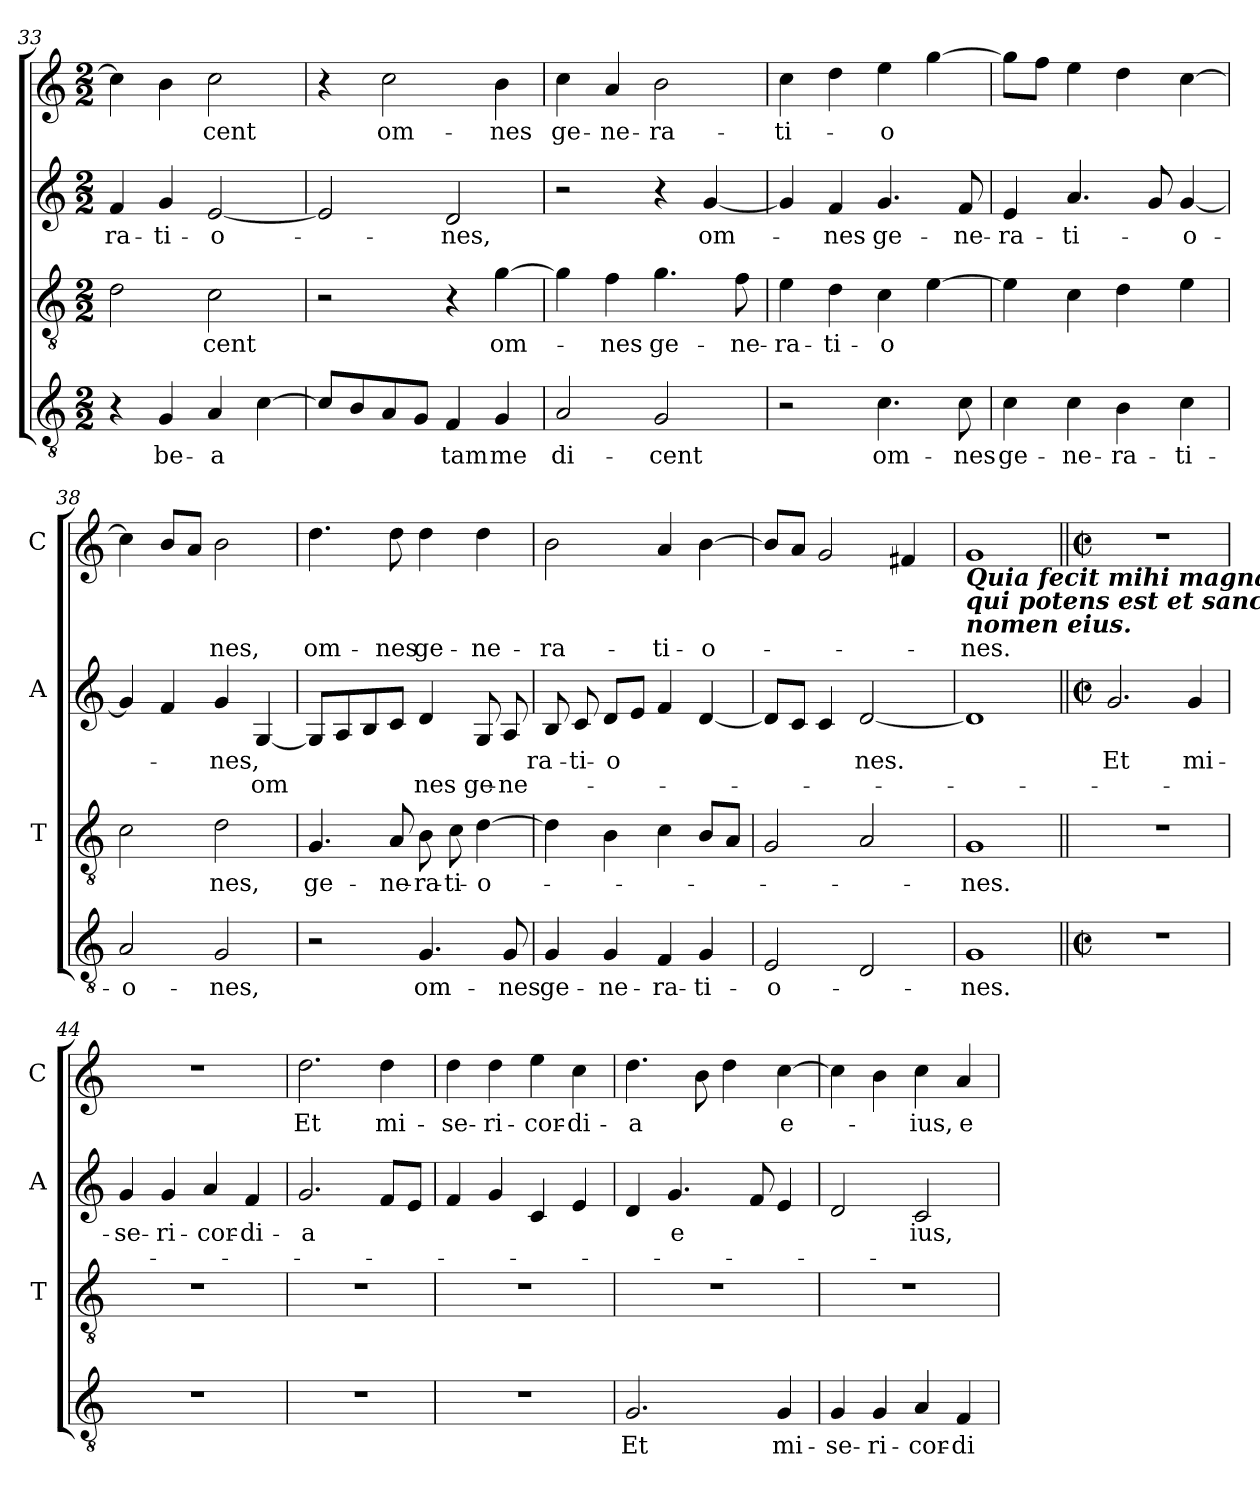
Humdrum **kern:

**kern	**text	**kern	**text	**kern	**text	**text	**kern	**text
*part4	*part4	*part3	*part3	*part2	*part2	*part2	*part1	*part1
*staff4	*staff4	*staff3	*staff3	*staff2	*staff2	*staff2	*staff1	*staff1
*	*	*I'T	*	*I'A	*	*	*I'C	*
*clefGv2	*	*clefGv2	*	*clefG2	*	*	*clefG2	*
*k[]	*	*k[]	*	*k[]	*	*	*k[]	*
*C:	*	*C:	*	*C:	*	*	*C:	*
*M2/2	*	*M2/2	*	*M2/2	*	*	*M2/2	*
=33	=33	=33	=33	=33	=33	=33	=33	=33
!	!	!	!	!	!LO:LY:b	!	!	!
4r	.	2d\	.	4f/	-ra-	.	4cc\]	.
!	!LO:LY:b	!	!	!	!LO:LY:b	!	!	!
4G/	be-	.	.	4g/	-ti-	.	4b\	.
!	!LO:LY:b	!	!LO:LY:b	!	!LO:LY:b	!	!	!LO:LY:b
4A/	-a	2c\	-cent	[2e/	-o-	.	2cc\	cent
[4c\	.	.	.	.	.	.	.	.
=34	=34	=34	=34	=34	=34	=34	=34	=34
8c/L]	.	2r	.	2e/]	.	.	4r	.
8B/	.	.	.	.	.	.	.	.
!	!	!	!	!	!	!	!	!LO:LY:b
8A/	.	.	.	.	.	.	2cc\	om-
8G/J	.	.	.	.	.	.	.	.
!	!LO:LY:b	!	!	!	!LO:LY:b	!	!	!
4F/	tam	4r	.	2d/	-nes,	.	.	.
!	!LO:LY:b	!	!LO:LY:b	!	!	!	!	!LO:LY:b
4G/	me	[4g\	om-	.	.	.	4b\	-nes
!!LO:LB:g=z
=35	=35	=35	=35	=35	=35	=35	=35	=35
!	!LO:LY:b	!	!	!	!	!	!	!LO:LY:b
2A/	di-	4g\]	.	2r	.	.	4cc\	ge-
!	!	!	!LO:LY:b	!	!	!	!	!LO:LY:b
.	.	4f\	-nes	.	.	.	4a/	-ne-
!	!LO:LY:b	!	!LO:LY:b	!	!	!	!	!LO:LY:b
2G/	-cent	4.g\	ge-	4r	.	.	2b\	-ra-
!	!	!	!	!	!LO:LY:b	!	!	!
.	.	.	.	[4g/	om-	.	.	.
!	!	!	!LO:LY:b	!	!	!	!	!
.	.	8f\	-ne-	.	.	.	.	.
=36	=36	=36	=36	=36	=36	=36	=36	=36
!	!	!	!LO:LY:b	!	!	!	!	!LO:LY:b
2r	.	4e\	-ra-	4g/]	.	.	4cc\	-ti-
!	!	!	!LO:LY:b	!	!LO:LY:b	!	!	!
.	.	4d\	-ti-	4f/	-nes	.	4dd\	.
!	!LO:LY:b	!	!LO:LY:b	!	!LO:LY:b	!	!	!LO:LY:b
4.c\	om-	4c\	-o	4.g/	ge-	.	4ee\	-o
.	.	[4e\	.	.	.	.	[4gg\	.
!	!LO:LY:b	!	!	!	!LO:LY:b	!	!	!
8c\	-nes	.	.	8f/	-ne-	.	.	.
=37	=37	=37	=37	=37	=37	=37	=37	=37
!	!LO:LY:b	!	!	!	!LO:LY:b	!	!	!
4c\	ge-	4e\]	.	4e/	-ra-	.	8gg\L]	.
.	.	.	.	.	.	.	8ff\J	.
!	!LO:LY:b	!	!	!	!LO:LY:b	!	!	!
4c\	-ne-	4c\	.	4.a/	-ti-	.	4ee\	.
!	!LO:LY:b	!	!	!	!	!	!	!
4B\	-ra-	4d\	.	.	.	.	4dd\	.
.	.	.	.	8g/	.	.	.	.
!	!LO:LY:b	!	!	!	!LO:LY:b	!	!	!
4c\	-ti-	4e\	.	[4g/	-o-	.	[4cc\	.
=38	=38	=38	=38	=38	=38	=38	=38	=38
!	!LO:LY:b	!	!	!	!	!	!	!
2A/	-o-	2c\	.	4g/]	.	.	4cc\]	.
.	.	.	.	4f/	.	.	8b/L	.
.	.	.	.	.	.	.	8a/J	.
!	!LO:LY:b	!	!LO:LY:b	!	!LO:LY:b	!	!	!LO:LY:b
2G/	-nes,	2d\	nes,	4g/	-nes,	.	2b\	nes,
!	!	!	!	!	!	!LO:LY:b	!	!
.	.	.	.	[4G/	.	om	.	.
=39	=39	=39	=39	=39	=39	=39	=39	=39
!	!	!	!LO:LY:b	!	!	!	!	!LO:LY:b
2r	.	4.G/	ge-	8G/L]	.	.	4.dd\	om-
.	.	.	.	8A/	.	.	.	.
.	.	.	.	8B/	.	.	.	.
!	!	!	!LO:LY:b	!	!	!	!	!LO:LY:b
.	.	8A/	-ne-	8c/J	.	.	8dd\	-nes
!	!LO:LY:b	!	!LO:LY:b	!	!	!LO:LY:b	!	!LO:LY:b
4.G/	om-	8B\	-ra-	4d/	.	nes	4dd\	ge-
!	!	!	!LO:LY:b	!	!	!	!	!
.	.	8c\	-ti-	.	.	.	.	.
!	!	!	!LO:LY:b	!	!	!LO:LY:b	!	!LO:LY:b
.	.	[4d\	-o-	8G/	.	ge-	4dd\	-ne-
!	!LO:LY:b	!	!	!	!	!LO:LY:b	!	!
8G/	-nes	.	.	8A/	.	-ne-	.	.
!!LO:LB:g=z
=40	=40	=40	=40	=40	=40	=40	=40	=40
!	!LO:LY:b	!	!	!	!LO:LY:b	!	!	!LO:LY:b
4G/	ge-	4d\]	.	8B/	­ra-	.	2b\	-­ra-
!	!	!	!	!	!LO:LY:b	!	!	!
.	.	.	.	8c/	-ti-	.	.	.
!	!LO:LY:b	!	!	!	!LO:LY:b	!	!	!
4G/	-ne-	4B\	.	8d/L	-o	.	.	.
.	.	.	.	8e/J	.	.	.	.
!	!LO:LY:b	!	!	!	!	!	!	!LO:LY:b
4F/	-ra-	4c\	.	4f/	.	.	4a/	-ti-
!	!LO:LY:b	!	!	!	!	!	!	!LO:LY:b
4G/	-ti-	8B/L	.	[4d/	.	.	[4b\	-o-
.	.	8A/J	.	.	.	.	.	.
=41	=41	=41	=41	=41	=41	=41	=41	=41
!	!LO:LY:b	!	!	!	!	!	!	!
2E/	-o-	2G/	.	8d/L]	.	.	8b/L]	.
.	.	.	.	8c/J	.	.	8a/J	.
.	.	.	.	4c/	.	.	2g/	.
!	!	!	!	!	!LO:LY:b	!	!	!
2D/	.	2A/	.	[2d/	nes.	.	.	.
.	.	.	.	.	.	.	4f#/	.
=42	=42	=42	=42	=42	=42	=42	=42	=42
!	!	!	!	!	!	!	!LO:TX:b:Bi:t=Quia fecit mihi magna,\nqui potens est et sanctum\nnomen eius.	!
!	!LO:LY:b	!	!LO:LY:b	!	!	!	!	!LO:LY:b
1G	-nes.	1G	-nes.	1d]	.	.	1g	-nes.
!!LO:PB:g=z
=43||	=43||	=43||	=43||	=43||	=43||	=43||	=43||	=43||
*M2/2	*	*	*	*M2/2	*	*	*M2/2	*
*met(c|)	*	*	*	*met(c|)	*	*	*met(c|)	*
!	!	!	!	!	!LO:LY:b	!	!	!
1r	.	1r	.	2.g/	Et	.	1r	.
!	!	!	!	!	!LO:LY:b	!	!	!
.	.	.	.	4g/	mi-	.	.	.
=44	=44	=44	=44	=44	=44	=44	=44	=44
!	!	!	!	!	!LO:LY:b	!	!	!
1r	.	1r	.	4g/	-se-	.	1r	.
!	!	!	!	!	!LO:LY:b	!	!	!
.	.	.	.	4g/	-ri-	.	.	.
!	!	!	!	!	!LO:LY:b	!	!	!
.	.	.	.	4a/	-cor-	.	.	.
!	!	!	!	!	!LO:LY:b	!	!	!
.	.	.	.	4f/	-di-	.	.	.
=45	=45	=45	=45	=45	=45	=45	=45	=45
!	!	!	!	!	!LO:LY:b	!	!	!LO:LY:b
1r	.	1r	.	2.g/	-a	.	2.dd\	Et
!	!	!	!	!	!	!	!	!LO:LY:b
.	.	.	.	8f/L	.	.	4dd\	mi-
.	.	.	.	8e/J	.	.	.	.
=46	=46	=46	=46	=46	=46	=46	=46	=46
!	!	!	!	!	!	!	!	!LO:LY:b
1r	.	1r	.	4f/	.	.	4dd\	-se-
!	!	!	!	!	!	!	!	!LO:LY:b
.	.	.	.	4g/	.	.	4dd\	-ri-
!	!	!	!	!	!	!	!	!LO:LY:b
.	.	.	.	4c/	.	.	4ee\	-cor-
!	!	!	!	!	!	!	!	!LO:LY:b
.	.	.	.	4e/	.	.	4cc\	-di-
=47	=47	=47	=47	=47	=47	=47	=47	=47
!	!LO:LY:b	!	!	!	!	!	!	!LO:LY:b
2.G/	Et	1r	.	4d/	.	.	4.dd\	-a
!	!	!	!	!	!LO:LY:b	!	!	!
.	.	.	.	4.g/	e	.	.	.
.	.	.	.	.	.	.	8b\	.
.	.	.	.	.	.	.	4dd\	.
.	.	.	.	8f/	.	.	.	.
!	!LO:LY:b	!	!	!	!	!	!	!LO:LY:b
4G/	mi-	.	.	4e/	.	.	[4cc\	e-
=48	=48	=48	=48	=48	=48	=48	=48	=48
!	!LO:LY:b	!	!	!	!	!	!	!
4G/	-se-	1r	.	2d/	.	.	4cc\]	.
!	!LO:LY:b	!	!	!	!	!	!	!
4G/	-ri-	.	.	.	.	.	4b\	.
!	!LO:LY:b	!	!	!	!LO:LY:b	!	!	!LO:LY:b
4A/	-cor-	.	.	2c/	ius,	.	4cc\	-ius,
!	!LO:LY:b	!	!	!	!	!	!	!LO:LY:b
4F/	-di-	.	.	.	.	.	4a/	e-
=	=	=	=	=	=	=	=	=
*-	*-	*-	*-	*-	*-	*-	*-	*-
